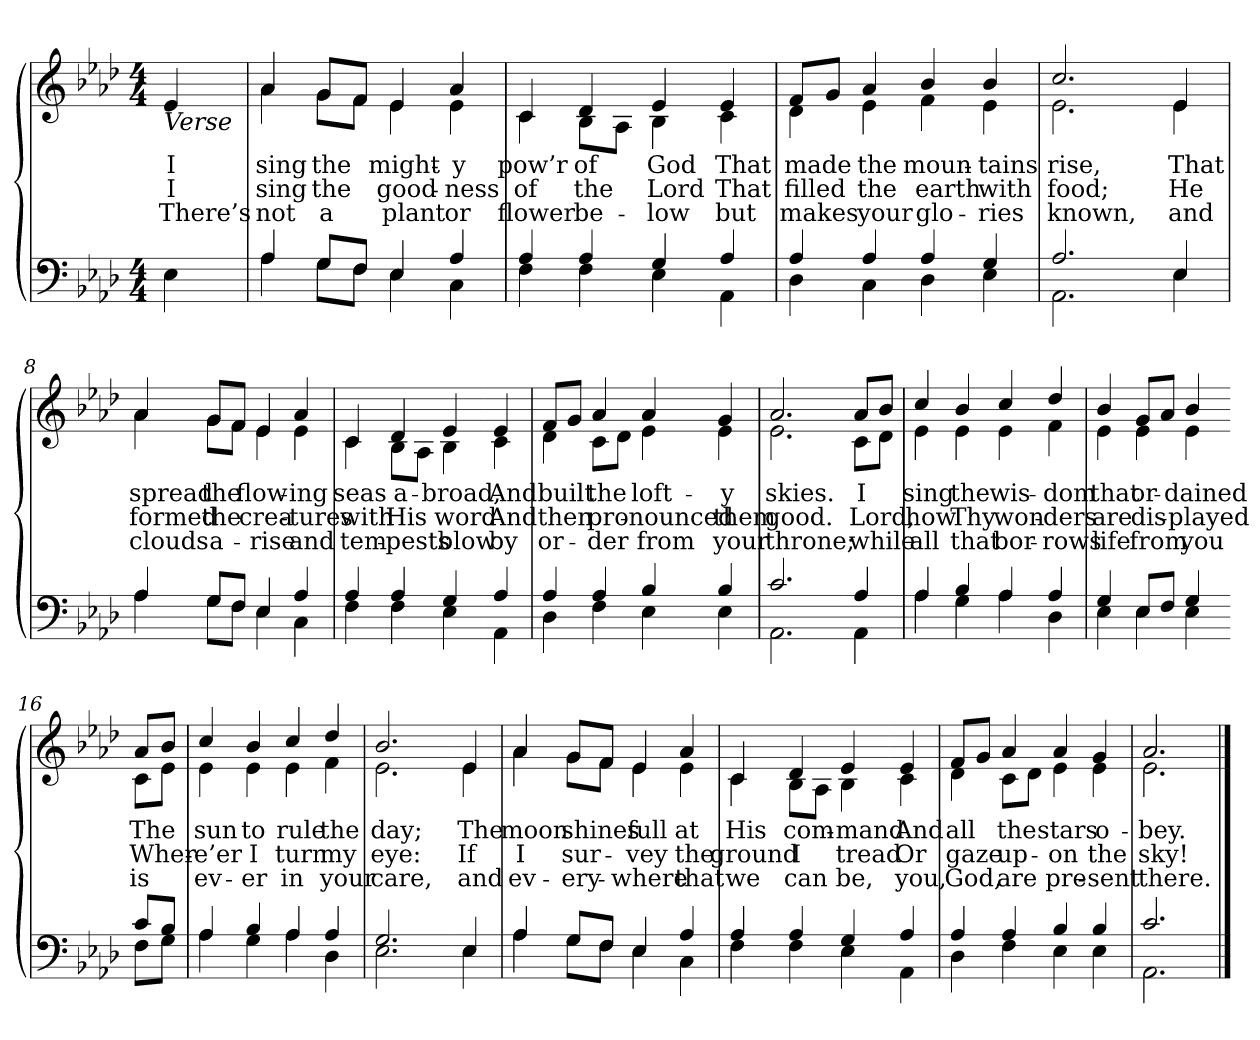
**kern	**kern	**text	**text	**text
*part2	*part1	*part1	*part1	*part1
*staff2	*staff1	*staff1	*staff1	*staff1
*clefF4	*clefG2	*	*	*
*k[b-e-a-d-]	*k[b-e-a-d-]	*	*	*
*M4/4	*M4/4	*	*	*
=1	=1	=1	=1	=1
!	!LO:TX:b:i:t=Verse	!	!	!
!	!	!LO:LY:b	!LO:LY:b	!LO:LY:b
4E-\	4e-/	I	I	There’s
=2	=2	=2	=2	=2
*^	*	*	*	*
!	!	!	!LO:LY:b	!LO:LY:b	!LO:LY:b
*	*	*^	*	*	*
4A-/	4A-\	4a-/	4a-\	sing	sing	not
!	!	!	!	!LO:LY:b	!LO:LY:b	!LO:LY:b
8G/L	8G\L	8g/L	8g\L	the	the	a
8F/J	8F\J	8f/J	8f\J	.	.	.
!	!	!	!	!LO:LY:b	!LO:LY:b	!LO:LY:b
4E-/	4E-\	4e-/	4e-\	might-	good-	plant
!	!	!	!	!LO:LY:b	!LO:LY:b	!LO:LY:b
4A-/	4C\	4a-/	4e-\	-y	-ness	or
=3	=3	=3	=3	=3	=3	=3
!	!	!	!	!LO:LY:b	!LO:LY:b	!LO:LY:b
4A-/	4F\	4c/	4c\	pow’r	of	flower
!	!	!	!	!LO:LY:b	!LO:LY:b	!LO:LY:b
4A-/	4F\	4d-/	8B-\L	of	the	be-
.	.	.	8A-\J	.	.	.
!	!	!	!	!LO:LY:b	!LO:LY:b	!LO:LY:b
4G/	4E-\	4e-/	4B-\	God	Lord	-low
!!LO:LB:g=z	!!
=4-	=4-	=4-	=4-	=4-	=4-	=4-
!	!	!	!	!LO:LY:b	!LO:LY:b	!LO:LY:b
4A-/	4AA-\	4e-/	4c\	That	That	but
=5	=5	=5	=5	=5	=5	=5
!	!	!	!	!LO:LY:b	!LO:LY:b	!LO:LY:b
4A-/	4D-\	8f/L	4d-\	made	filled	makes
.	.	8g/J	.	.	.	.
!	!	!	!	!LO:LY:b	!LO:LY:b	!LO:LY:b
4A-/	4C\	4a-/	4e-\	the	the	your
!	!	!	!	!LO:LY:b	!LO:LY:b	!LO:LY:b
4A-/	4D-\	4b-/	4f\	moun-	earth	glo-
!	!	!	!	!LO:LY:b	!LO:LY:b	!LO:LY:b
4G/	4E-\	4b-/	4e-\	-tains	with	-ries
=6	=6	=6	=6	=6	=6	=6
!	!	!	!	!LO:LY:b	!LO:LY:b	!LO:LY:b
2.A-/	2.AA-\	2.cc/	2.e-\	rise,	food;	known,
!!LO:LB:g=z	!!
=7-	=7-	=7-	=7-	=7-	=7-	=7-
!	!	!	!	!LO:LY:b	!LO:LY:b	!LO:LY:b
4E-/	4E-\	4e-/	4e-\	That	He	and
=8	=8	=8	=8	=8	=8	=8
!	!	!	!	!LO:LY:b	!LO:LY:b	!LO:LY:b
4A-/	4A-\	4a-/	4a-\	spread	formed	clouds
!	!	!	!	!LO:LY:b	!LO:LY:b	!LO:LY:b
8G/L	8G\L	8g/L	8g\L	the	the	a-
8F/J	8F\J	8f/J	8f\J	.	.	.
!	!	!	!	!LO:LY:b	!LO:LY:b	!LO:LY:b
4E-/	4E-\	4e-/	4e-\	flow-	crea-	-rise
!	!	!	!	!LO:LY:b	!LO:LY:b	!LO:LY:b
4A-/	4C\	4a-/	4e-\	-ing	-tures	and
=9	=9	=9	=9	=9	=9	=9
!	!	!	!	!LO:LY:b	!LO:LY:b	!LO:LY:b
4A-/	4F\	4c/	4c\	seas	with	tem-
!	!	!	!	!LO:LY:b	!LO:LY:b	!LO:LY:b
4A-/	4F\	4d-/	8B-\L	a-	His	-pests
.	.	.	8A-\J	.	.	.
!	!	!	!	!LO:LY:b	!LO:LY:b	!LO:LY:b
4G/	4E-\	4e-/	4B-\	-broad,	word	blow
!!LO:LB:g=z	!!
=10-	=10-	=10-	=10-	=10-	=10-	=10-
!	!	!	!	!LO:LY:b	!LO:LY:b	!LO:LY:b
4A-/	4AA-\	4e-/	4c\	And	And	by
=11	=11	=11	=11	=11	=11	=11
!	!	!	!	!LO:LY:b	!LO:LY:b	!LO:LY:b
4A-/	4D-\	8f/L	4d-\	built	then	or-
.	.	8g/J	.	.	.	.
!	!	!	!	!LO:LY:b	!LO:LY:b	!LO:LY:b
4A-/	4F\	4a-/	8c\L	the	pro-	-der
.	.	.	8d-\J	.	.	.
!	!	!	!	!LO:LY:b	!LO:LY:b	!LO:LY:b
4B-/	4E-\	4a-/	4e-\	loft-	-nounced	from
!	!	!	!	!LO:LY:b	!LO:LY:b	!LO:LY:b
4B-/	4E-\	4g/	4e-\	-y	them	your
=12	=12	=12	=12	=12	=12	=12
!	!	!	!	!LO:LY:b	!LO:LY:b	!LO:LY:b
2.c/	2.AA-\	2.a-/	2.e-\	skies.	good.	throne;
!!LO:LB:g=z	!!
=13-	=13-	=13-	=13-	=13-	=13-	=13-
!	!	!	!	!LO:LY:b	!LO:LY:b	!LO:LY:b
4A-/	4AA-\	8a-/L	8c\L	I	Lord,	while
.	.	8b-/J	8d-\J	.	.	.
=14	=14	=14	=14	=14	=14	=14
!	!	!	!	!LO:LY:b	!LO:LY:b	!LO:LY:b
4A-/	4A-\	4cc/	4e-\	sing	how	all
!	!	!	!	!LO:LY:b	!LO:LY:b	!LO:LY:b
4B-/	4G\	4b-/	4e-\	the	Thy	that
!	!	!	!	!LO:LY:b	!LO:LY:b	!LO:LY:b
4A-/	4A-\	4cc/	4e-\	wis-	won-	bor-
!	!	!	!	!LO:LY:b	!LO:LY:b	!LO:LY:b
4A-/	4D-\	4dd-/	4f\	-dom	-ders	-rows
=15	=15	=15	=15	=15	=15	=15
!	!	!	!	!LO:LY:b	!LO:LY:b	!LO:LY:b
4G/	4E-\	4b-/	4e-\	that	are	life
!	!	!	!	!LO:LY:b	!LO:LY:b	!LO:LY:b
8E-/L	4E-\	8g/L	4e-\	or-	dis-	from
8F/J	.	8a-/J	.	.	.	.
!	!	!	!	!LO:LY:b	!LO:LY:b	!LO:LY:b
4G/	4E-\	4b-/	4e-\	-dained	-played	you
!!LO:LB:g=z	!!
=16-	=16-	=16-	=16-	=16-	=16-	=16-
!	!	!	!	!LO:LY:b	!LO:LY:b	!LO:LY:b
8c/L	8F\L	8a-/L	8c\L	The	Wher-	is
8B-/J	8G\J	8b-/J	8e-\J	.	.	.
=17	=17	=17	=17	=17	=17	=17
!	!	!	!	!LO:LY:b	!LO:LY:b	!LO:LY:b
4A-/	4A-\	4cc/	4e-\	sun	-e’er	ev-
!	!	!	!	!LO:LY:b	!LO:LY:b	!LO:LY:b
4B-/	4G\	4b-/	4e-\	to	I	-er
!	!	!	!	!LO:LY:b	!LO:LY:b	!LO:LY:b
4A-/	4A-\	4cc/	4e-\	rule	turn	in
!	!	!	!	!LO:LY:b	!LO:LY:b	!LO:LY:b
4A-/	4D-\	4dd-/	4f\	the	my	your
=18	=18	=18	=18	=18	=18	=18
!	!	!	!	!LO:LY:b	!LO:LY:b	!LO:LY:b
2.G/	2.E-\	2.b-/	2.e-\	day;	eye:	care,
!!LO:LB:g=z	!!
=19-	=19-	=19-	=19-	=19-	=19-	=19-
!	!	!	!	!LO:LY:b	!LO:LY:b	!LO:LY:b
4E-/	4E-\	4e-/	4e-\	The	If	and
=20	=20	=20	=20	=20	=20	=20
!	!	!	!	!LO:LY:b	!LO:LY:b	!LO:LY:b
4A-/	4A-\	4a-/	4a-\	moon	I	ev-
!	!	!	!	!LO:LY:b	!LO:LY:b	!LO:LY:b
8G/L	8G\L	8g/L	8g\L	shines	sur-	-ery-
8F/J	8F\J	8f/J	8f\J	.	.	.
!	!	!	!	!LO:LY:b	!LO:LY:b	!LO:LY:b
4E-/	4E-\	4e-/	4e-\	full	-vey	-where
!	!	!	!	!LO:LY:b	!LO:LY:b	!LO:LY:b
4A-/	4C\	4a-/	4e-\	at	the	that
=21	=21	=21	=21	=21	=21	=21
!	!	!	!	!LO:LY:b	!LO:LY:b	!LO:LY:b
4A-/	4F\	4c/	4c\	His	ground	we
!	!	!	!	!LO:LY:b	!LO:LY:b	!LO:LY:b
4A-/	4F\	4d-/	8B-\L	com-	I	can
.	.	.	8A-\J	.	.	.
!	!	!	!	!LO:LY:b	!LO:LY:b	!LO:LY:b
4G/	4E-\	4e-/	4B-\	-mand	tread	be,
!!LO:LB:g=z	!!
=22-	=22-	=22-	=22-	=22-	=22-	=22-
!	!	!	!	!LO:LY:b	!LO:LY:b	!LO:LY:b
4A-/	4AA-\	4e-/	4c\	And	Or	you,
=23	=23	=23	=23	=23	=23	=23
!	!	!	!	!LO:LY:b	!LO:LY:b	!LO:LY:b
4A-/	4D-\	8f/L	4d-\	all	gaze	God,
.	.	8g/J	.	.	.	.
!	!	!	!	!LO:LY:b	!LO:LY:b	!LO:LY:b
4A-/	4F\	4a-/	8c\L	the	up-	are
.	.	.	8d-\J	.	.	.
!	!	!	!	!LO:LY:b	!LO:LY:b	!LO:LY:b
4B-/	4E-\	4a-/	4e-\	stars	-on	pre-
!	!	!	!	!LO:LY:b	!LO:LY:b	!LO:LY:b
4B-/	4E-\	4g/	4e-\	o-	the	-sent
=24	=24	=24	=24	=24	=24	=24
!	!	!	!	!LO:LY:b	!LO:LY:b	!LO:LY:b
2.c/	2.AA-\	2.a-/	2.e-\	-bey.	sky!	there.
*v	*v	*	*	*	*	*
*	*v	*v	*	*	*
==	==	==	==	==
*-	*-	*-	*-	*-
